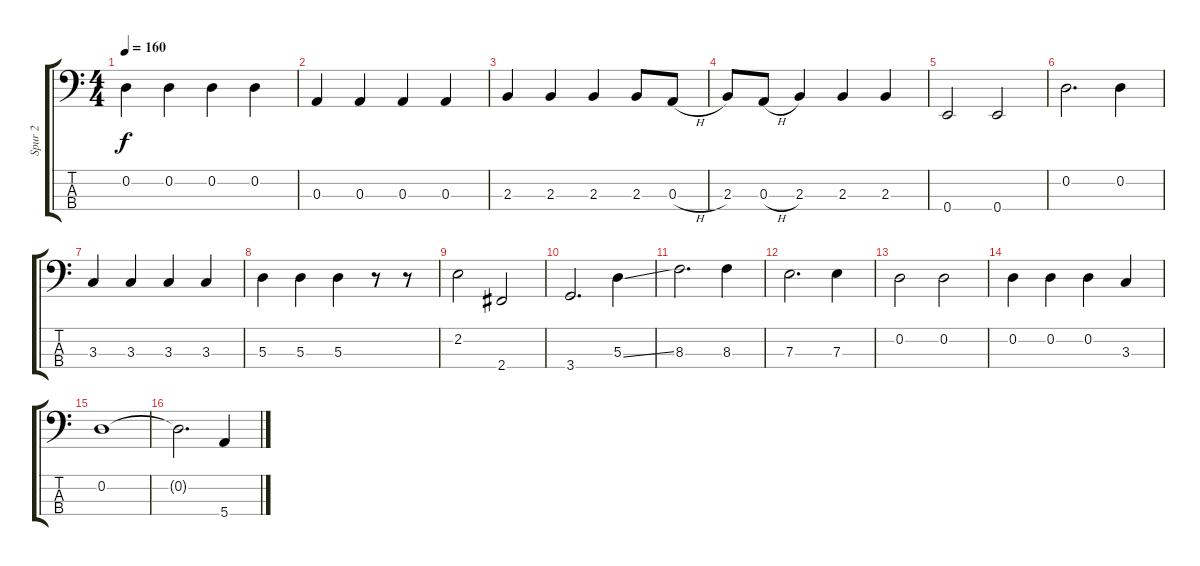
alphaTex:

\track ("Spur 2" "Spur 2") {instrument electricbassfinger}
\staff {score tabs}
\tuning (G2 D2 A1 E1) {hide}
\ts (4 4)
\tempo 160
\clef f4
\ks c
0.2.4{dy f} 0.2.4 0.2.4 0.2.4 |
0.3.4 0.3.4 0.3.4 0.3.4 |
2.3.4 2.3.4 2.3.4 2.3.8 0.3{h}.8 |
2.3.8 0.3{h}.8 2.3.4 2.3.4 2.3.4 |
0.4.2 0.4.2 |
0.2.2{d} 0.2.4 |
3.3.4 3.3.4 3.3.4 3.3.4 |
5.3.4 5.3.4 5.3.4 r.8 r.8 |
2.2.2 2.4.2 |
3.4.2{d} 5.3{ss}.4 |
8.3.2{d} 8.3.4 |
7.3.2{d} 7.3.4 |
0.2.2 0.2.2 |
0.2.4 0.2.4 0.2.4 3.3.4 |
0.2.1 |
0.2{t}.2{d} 5.4{ss}.4
